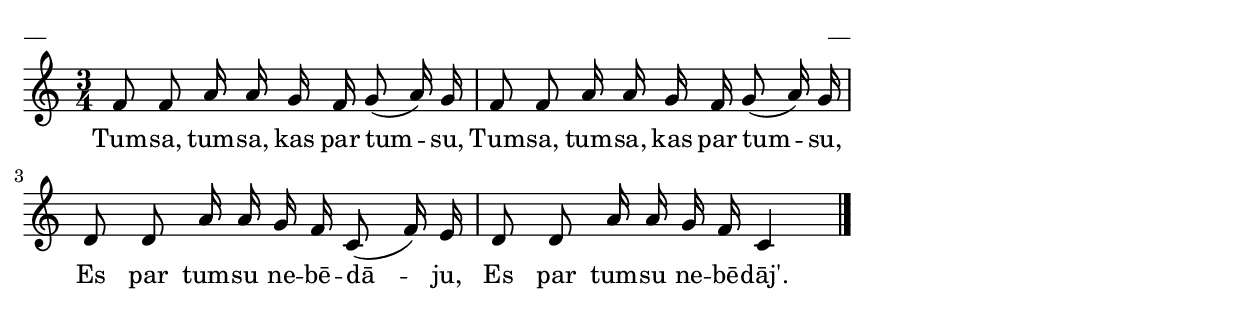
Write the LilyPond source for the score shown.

\version "2.13.16"
%\header {
%    title = "Tumsa, tumsa, kas par tumsu"
%}
% Spēka dziesmas; p.18
\paper {
line-width = 14\cm
left-margin = 0.4\cm
between-system-padding = 0.1\cm
between-system-space = 0.1\cm
}
\layout {
indent = #0
ragged-last = ##f
}


voiceA = \relative c' {
\clef "treble"
\key c \major
\time 3/4
f8 f a16 a g f g8( a16) g | f8 f a16 a g f g8( a16) g |
d8 d a'16 a g f c8( f16) e | d8 d a'16 a g f c4 
\bar "|."
} 

lyricA = \lyricmode {
Tum -- sa, tum -- sa, kas par tum -- su,
Tum -- sa, tum -- sa, kas par tum -- su, 
Es par tum -- su ne -- bē -- dā -- ju, 
Es par tum -- su ne -- bē -- dāj'. 
}




fullScore = <<
\new Staff {
<<
\new Voice = "voiceA" { \oneVoice \autoBeamOff \voiceA }
\lyricsto "voiceA" \new Lyrics \lyricA
>>
}
>>

\score {
\fullScore
\header { piece = "__" opus = "__" }
}
\markup { \with-color #(x11-color 'white) \sans \smaller "__" }
\score {
\unfoldRepeats
\fullScore
\midi {
\context { \Staff \remove "Staff_performer" }
\context { \Voice \consists "Staff_performer" }
}
}


